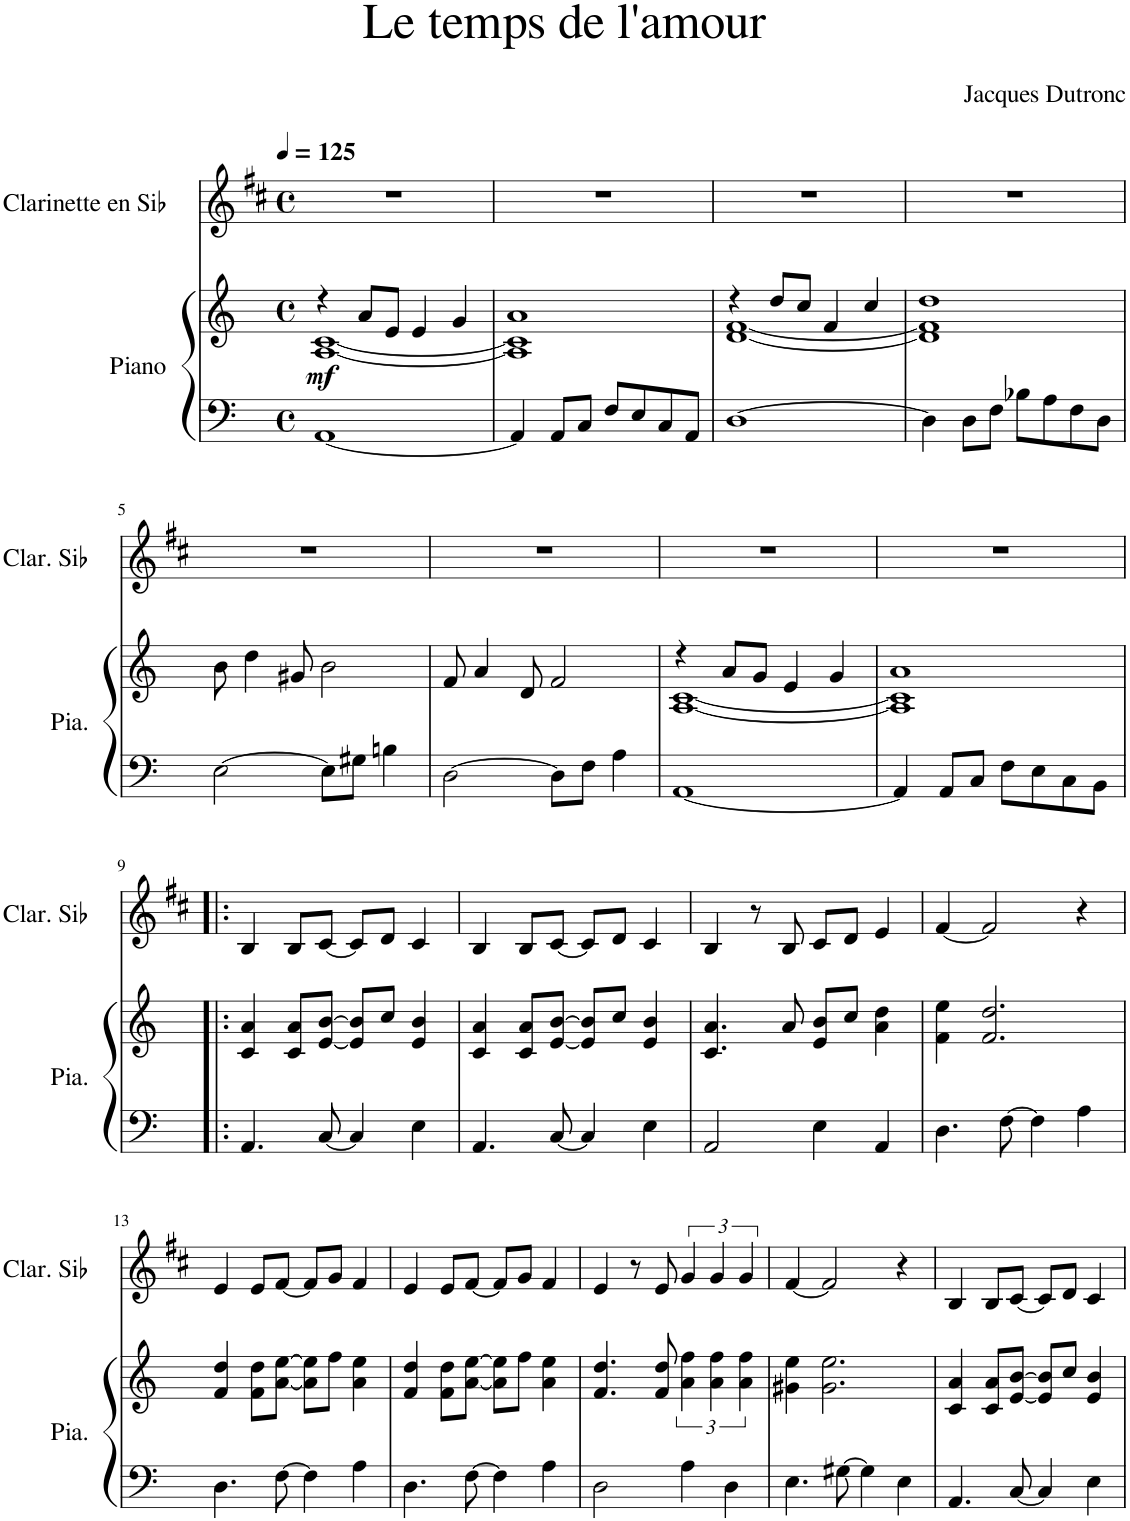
**kern	**kern	**dynam	**kern
*part2	*part2	*part2	*part1
*staff3	*staff2	*staff2/3	*staff1
*I"Piano	*	*	*I"Clarinette en Sib
*I'Pia.	*	*	*I'Clar. Sib
*clefF4	*clefG2	*	*clefG2
*	*	*	*Trd1c2
*k[]	*k[]	*	*k[f#c#]
*M4/4	*M4/4	*	*M4/4
*met(c)	*met(c)	*	*met(c)
*MM125	*MM125	*	*MM125
=1	=1	=1	=1
*	*^	*	*
!	!	!	!LO:DY:b	!
[1AA	4r	[1A [1c	mf	1r
.	8a/L	.	.	.
.	8e/J	.	.	.
.	4e/	.	.	.
.	4g/	.	.	.
=2	=2	=2	=2	=2
4AA/]	1a	1A] 1c]	.	1r
8AA/L	.	.	.	.
8C/J	.	.	.	.
8F/L	.	.	.	.
8E/	.	.	.	.
8C/	.	.	.	.
8AA/J	.	.	.	.
=3	=3	=3	=3	=3
[1D	4r	[1d [1f	.	1r
.	8dd/L	.	.	.
.	8cc/J	.	.	.
.	4f/	.	.	.
.	4cc/	.	.	.
=4	=4	=4	=4	=4
4D\]	1dd	1d] 1f]	.	1r
8D\L	.	.	.	.
8F\J	.	.	.	.
8B-X\L	.	.	.	.
8A\	.	.	.	.
8F\	.	.	.	.
8D\J	.	.	.	.
*	*v	*v	*	*
!!LO:LB:g=z
=5	=5	=5	=5
[2E\	8b\	.	1r
.	4dd\	.	.
.	8g#X/	.	.
8E\L]	2b\	.	.
8G#X\J	.	.	.
4Bn\	.	.	.
=6	=6	=6	=6
[2D\	8f/	.	1r
.	4a/	.	.
.	8d/	.	.
8D\L]	2f/	.	.
8F\J	.	.	.
4A\	.	.	.
=7	=7	=7	=7
*	*^	*	*
[1AA	4r	[1A [1c	.	1r
.	8a/L	.	.	.
.	8g/J	.	.	.
.	4e/	.	.	.
.	4g/	.	.	.
=8	=8	=8	=8	=8
4AA/]	1a	1A] 1c]	.	1r
8AA/L	.	.	.	.
8C/J	.	.	.	.
8F\L	.	.	.	.
8E\	.	.	.	.
8C\	.	.	.	.
8BB\J	.	.	.	.
*	*v	*v	*	*
!!LO:LB:g=z
=9!|:	=9!|:	=9!|:	=9!|:
4.AA/	4c/ 4a/	.	4B/
.	8c/ 8a/L	.	8B/L
[8C/	[8e/ [8b/J	.	[8c#/J
4C/]	8e/] 8b/]L	.	8c#/L]
.	8cc/J	.	8d/J
4E\	4e/ 4b/	.	4c#/
=10	=10	=10	=10
4.AA/	4c/ 4a/	.	4B/
.	8c/ 8a/L	.	8B/L
[8C/	[8e/ [8b/J	.	[8c#/J
4C/]	8e/] 8b/]L	.	8c#/L]
.	8cc/J	.	8d/J
4E\	4e/ 4b/	.	4c#/
=11	=11	=11	=11
2AA/	4.c/ 4.a/	.	4B/
.	.	.	8r
.	8a/	.	8B/
4E\	8e/ 8b/L	.	8c#/L
.	8cc/J	.	8d/J
4AA/	4a\ 4dd\	.	4e/
=12	=12	=12	=12
4.D\	4f\ 4ee\	.	[4f#/
.	2.f/ 2.dd/	.	2f#/]
[8F\	.	.	.
4F\]	.	.	.
4A\	.	.	4r
!!LO:LB:g=z
=13	=13	=13	=13
4.D\	4f/ 4dd/	.	4e/
.	8f\ 8dd\L	.	8e/L
[8F\	[8a\ [8ee\J	.	[8f#/J
4F\]	8a\] 8ee\]L	.	8f#/L]
.	8ff\J	.	8g/J
4A\	4a\ 4ee\	.	4f#/
=14	=14	=14	=14
4.D\	4f/ 4dd/	.	4e/
.	8f\ 8dd\L	.	8e/L
[8F\	[8a\ [8ee\J	.	[8f#/J
4F\]	8a\] 8ee\]L	.	8f#/L]
.	8ff\J	.	8g/J
4A\	4a\ 4ee\	.	4f#/
=15	=15	=15	=15
2D\	4.f/ 4.dd/	.	4e/
.	.	.	8r
.	8f/ 8dd/	.	8e/
4A\	6a\ 6ff\	.	6g/
.	6a\ 6ff\	.	6g/
4D\	.	.	.
.	6a\ 6ff\	.	6g/
=16	=16	=16	=16
4.E\	4g#X\ 4ee\	.	[4f#/
.	2.g#\ 2.ee\	.	2f#/]
[8G#X\	.	.	.
4G#\]	.	.	.
4E\	.	.	4r
=17	=17	=17	=17
4.AA/	4c/ 4a/	.	4B/
.	8c/ 8a/L	.	8B/L
[8C/	[8e/ [8b/J	.	[8c#/J
4C/]	8e/] 8b/]L	.	8c#/L]
.	8cc/J	.	8d/J
4E\	4e/ 4b/	.	4c#/
=	=	=	=
*-	*-	*-	*-
